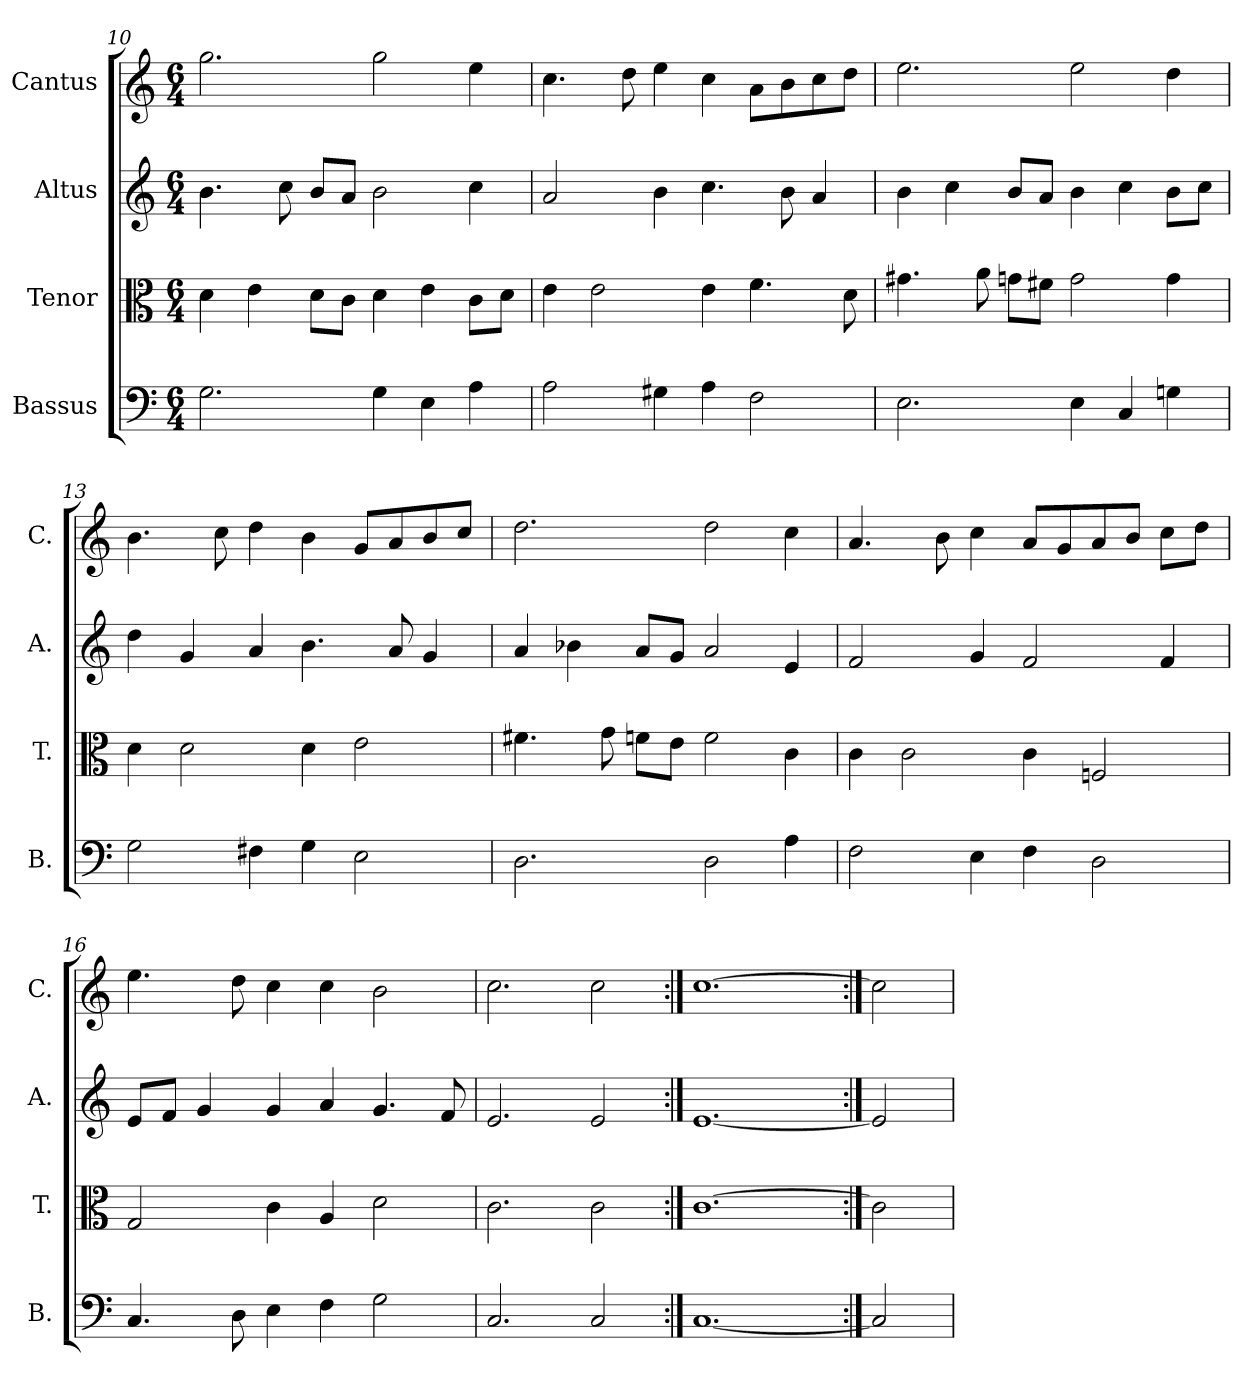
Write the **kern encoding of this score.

**kern	**kern	**kern	**kern
*part4	*part3	*part2	*part1
*staff4	*staff3	*staff2	*staff1
*I"Bassus	*I"Tenor	*I"Altus	*I"Cantus
*I'B.	*I'T.	*I'A.	*I'C.
!!LO:LB:g=z
*clefF4	*clefC3	*clefG2	*clefG2
*k[]	*k[]	*k[]	*k[]
*C:	*C:	*C:	*C:
*M6/4	*M6/4	*M6/4	*M6/4
=10	=10	=10	=10
2.G\	4d\	4.b\	2.gg\
.	4e\	.	.
.	.	8cc\	.
.	8d\L	8b/L	.
.	8c\J	8a/J	.
4G\	4d\	2b\	2gg\
4E\	4e\	.	.
4A\	8c\L	4cc\	4ee\
.	8d\J	.	.
=11	=11	=11	=11
2A\	4e\	2a/	4.cc\
.	2e\	.	.
.	.	.	8dd\
4G#X\	.	4b\	4ee\
4A\	4e\	4.cc\	4cc\
2F\	4.f\	.	8a\L
.	.	8b\	8b\
.	.	4a/	8cc\
.	8d\	.	8dd\J
=12	=12	=12	=12
2.E\	4.g#X\	4b\	2.ee\
.	.	4cc\	.
.	8a\	.	.
.	8gn\L	8b/L	.
.	8f#X\J	8a/J	.
4E\	2g\	4b\	2ee\
4C/	.	4cc\	.
4Gn\	4g\	8b\L	4dd\
.	.	8cc\J	.
=13	=13	=13	=13
2G\	4d\	4dd\	4.b\
.	2d\	4g/	.
.	.	.	8cc\
4F#X\	.	4a/	4dd\
4G\	4d\	4.b\	4b\
2E\	2e\	.	8g/L
.	.	8a/	8a/
.	.	4g/	8b/
.	.	.	8cc/J
=14	=14	=14	=14
2.D\	4.f#X\	4a/	2.dd\
.	.	4b-X\	.
.	8g\	.	.
.	8fn\L	8a/L	.
.	8e\J	8g/J	.
2D\	2f\	2a/	2dd\
4A\	4c\	4e/	4cc\
=15	=15	=15	=15
2F\	4c\	2f/	4.a/
.	2c\	.	.
.	.	.	8b\
4E\	.	4g/	4cc\
4F\	4c\	2f/	8a/L
.	.	.	8g/
2D\	2Fn/	.	8a/
.	.	.	8b/J
.	.	4f/	8cc\L
.	.	.	8dd\J
=16	=16	=16	=16
4.C/	2G/	8e/L	4.ee\
.	.	8f/J	.
.	.	4g/	.
8D\	.	.	8dd\
4E\	4c\	4g/	4cc\
4F\	4A/	4a/	4cc\
2G\	2d\	4.g/	2b\
.	.	8f/	.
=17	=17	=17	=17
2.C/	2.c\	2.e/	2.cc\
2C/	2c\	2e/	2cc\
=18:|!	=18:|!	=18:|!	=18:|!
[1.C/	[1.c\	[1.e/	[1.cc\
=19:|!	=19:|!	=19:|!	=19:|!
2C/]	2c\]	2e/]	2cc\]
=	=	=	=
*-	*-	*-	*-
